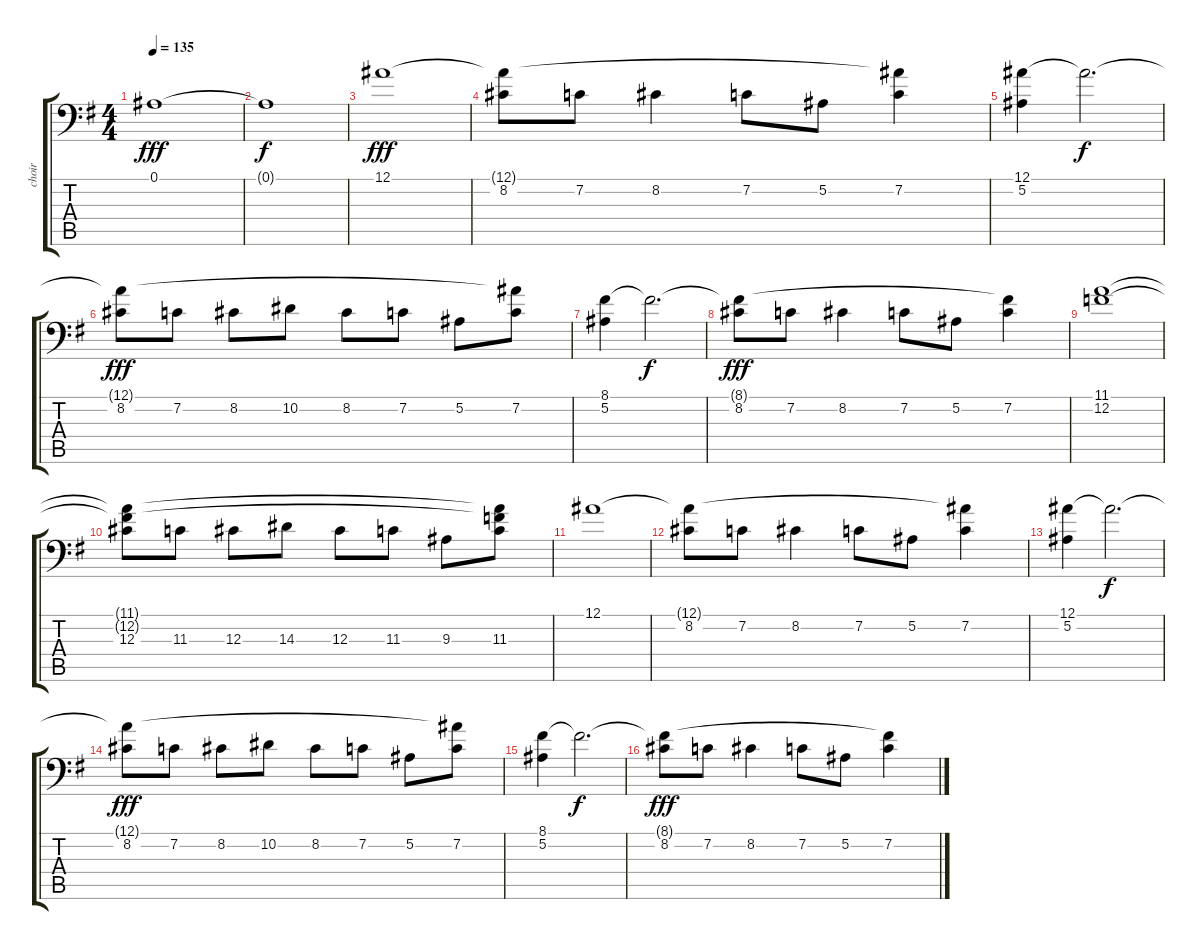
\track ("choir" "choir") {instrument choiraahs}
\staff {score tabs}
\tuning (Bb3 F3 Db3 Ab2 Eb2 Bb1) {hide}
\ts (4 4)
\tempo 135
\clef f4
\ks eminor
0.1.1{dy fff} |
0.1{t}.1{dy f} |
12.1.1{dy fff} |
(12.1{t} 8.2).8 7.2.8 8.2.4 7.2.8 5.2.8 (12.1{t} 7.2).4 |
(12.1 5.2).4 12.1{t}.2{d dy f} |
(12.1{t} 8.2).8{dy fff} 7.2.8 8.2.8 10.2.8 8.2.8 7.2.8 5.2.8 (12.1{t} 7.2).8 |
(8.1 5.2).4 8.1{t}.2{d dy f} |
(8.1{t} 8.2).8{dy fff} 7.2.8 8.2.4 7.2.8 5.2.8 (8.1{t} 7.2).4 |
(11.1 12.2).1 |
(11.1{t} 12.2{t} 12.3).8 11.3.8 12.3.8 14.3.8 12.3.8 11.3.8 9.3.8 (11.1{t} 12.2{t} 11.3).8 |
12.1.1 |
(12.1{t} 8.2).8 7.2.8 8.2.4 7.2.8 5.2.8 (12.1{t} 7.2).4 |
(12.1 5.2).4 12.1{t}.2{d dy f} |
(12.1{t} 8.2).8{dy fff} 7.2.8 8.2.8 10.2.8 8.2.8 7.2.8 5.2.8 (12.1{t} 7.2).8 |
(8.1 5.2).4 8.1{t}.2{d dy f} |
(8.1{t} 8.2).8{dy fff} 7.2.8 8.2.4 7.2.8 5.2.8 (8.1{t} 7.2).4
